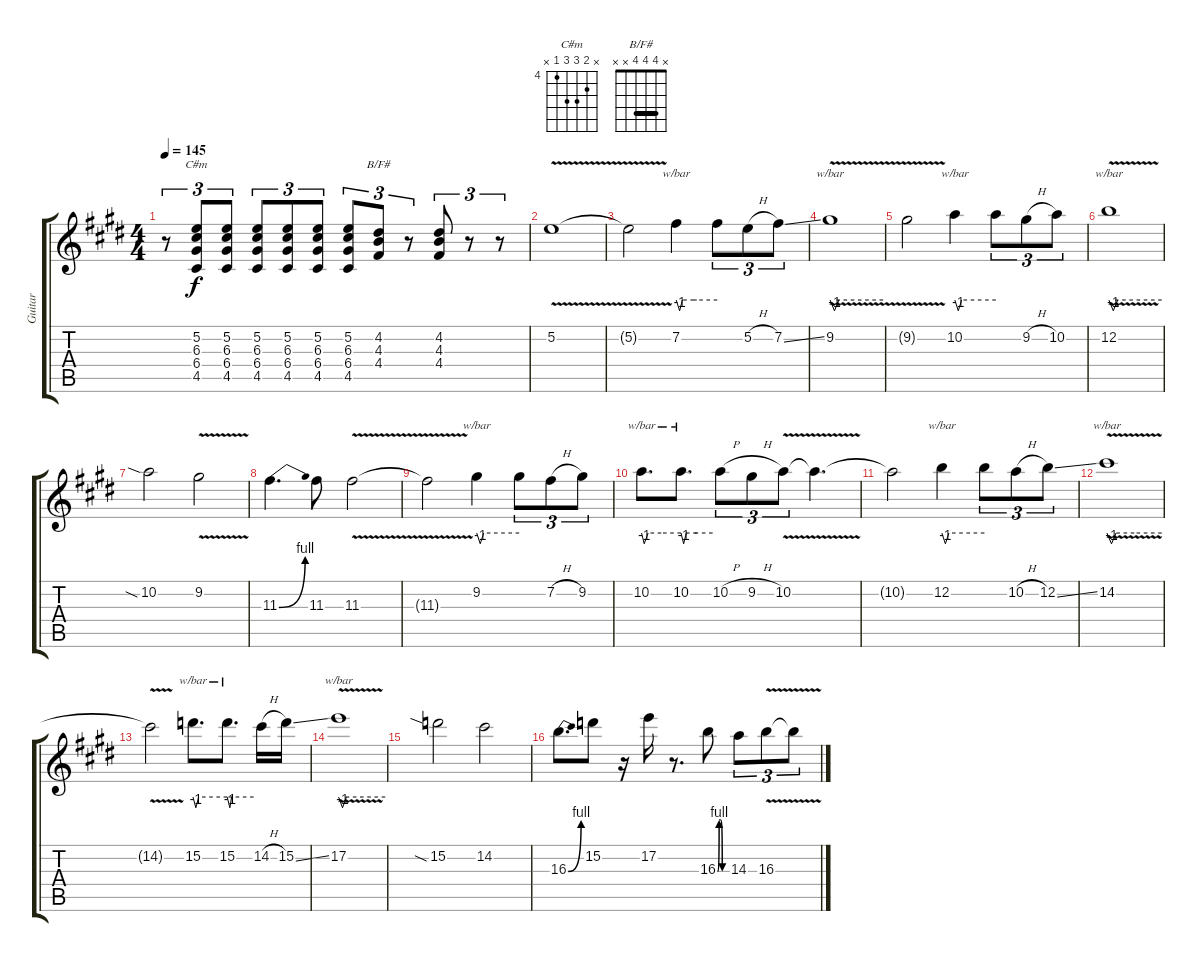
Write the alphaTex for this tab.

\track ("Guitar" "Guitar") {solo instrument overdrivenguitar}
\staff {score tabs}
\tuning (E4 B3 G3 D3 A2 E2) {hide}
\chord ("C#m" x 5 6 6 4 x) {firstfret 4}
\chord ("B/F#" x 4 4 4 x x) {barre 4}
\ts (4 4)
\tempo 145
\clef g2
\ks e
r.8{tu (3 2) dy f} (5.2 6.3 6.4 4.5).8{tu (3 2) ch "C#m"} (5.2 6.3 6.4 4.5).8{tu (3 2)} (5.2 6.3 6.4 4.5).8{tu (3 2)} (5.2 6.3 6.4 4.5).8{tu (3 2)} (5.2 6.3 6.4 4.5).8{tu (3 2)} (5.2 6.3 6.4 4.5).8{tu (3 2)} (4.2 4.3 4.4).8{tu (3 2) ch "B/F#"} r.8{tu (3 2)} (4.2 4.3 4.4).8{tu (3 2)} r.8{tu (3 2)} r.8{tu (3 2)} |
5.2{v}.1 |
5.2{t}.2 7.2.4{tbe (custom default 0 0 5 -4 9 0 26 0 30 0 60 0)} 7.2{t}.8{tu (3 2)} 5.2{h}.8{tu (3 2)} 7.2{ss}.8{tu (3 2)} |
9.2{v}.1{tbe (custom default 0 0 5 -4 10 0 60 0)} |
9.2{t}.2 10.2.4{tbe (custom default 0 0 5 -4 10 0 60 0)} 10.2{t}.8{tu (3 2)} 9.2{h}.8{tu (3 2)} 10.2.8{tu (3 2)} |
12.2{v}.1{tbe (custom default 0 0 5 -4 10 0 60 0)} |
10.2{sia}.2 9.2{v}.2 |
11.3{be (bend 0 0 60 4)}.4{d} 11.3.8 11.3{v}.2 |
11.3{t}.2 9.2.4{tbe (custom default 0 0 5 -4 10 0 60 0)} 9.2{t}.8{tu (3 2)} 7.2{h}.8{tu (3 2)} 9.2.8{tu (3 2)} |
10.2.8{d tbe (custom default 0 0 4 -4 10 0 30 0 60 0)} 10.2.8{d tbe (custom default 0 0 5 -4 10 0 30 0 60 0)} 10.2{h}.8{tu (3 2)} 9.2{h}.8{tu (3 2)} 10.2{v}.8{tu (3 2)} 10.2{t}.4{d} |
10.2{t}.2 12.2.4{tbe (custom default 0 0 5 -4 10 0 60 0)} 12.2{t}.8{tu (3 2)} 10.2{h}.8{tu (3 2)} 12.2{ss}.8{tu (3 2)} |
14.2{v}.1{tbe (custom default 0 0 5 -4 10 0 30 0 60 0)} |
14.2{t}.2 15.2.8{d tbe (custom default 0 0 5 -4 10 0 60 0)} 15.2.8{d tbe (custom default 0 0 6 -4 10 0 60 0)} 14.2{h}.16 15.2{ss}.16 |
17.2{v}.1{tbe (custom default 0 0 5 -4 10 0 60 0)} |
15.2{sia}.2 14.2.2 |
16.3{be (bend 0 0 60 4)}.8{d} 15.2.8 r.16 17.2.16 r.8{d} 16.3{be (custom 0 0 10 4 20 4 30 0 60 0)}.8 14.3.8{tu (3 2)} 16.3{v}.8{tu (3 2)} 16.3{t}.8{tu (3 2)}
